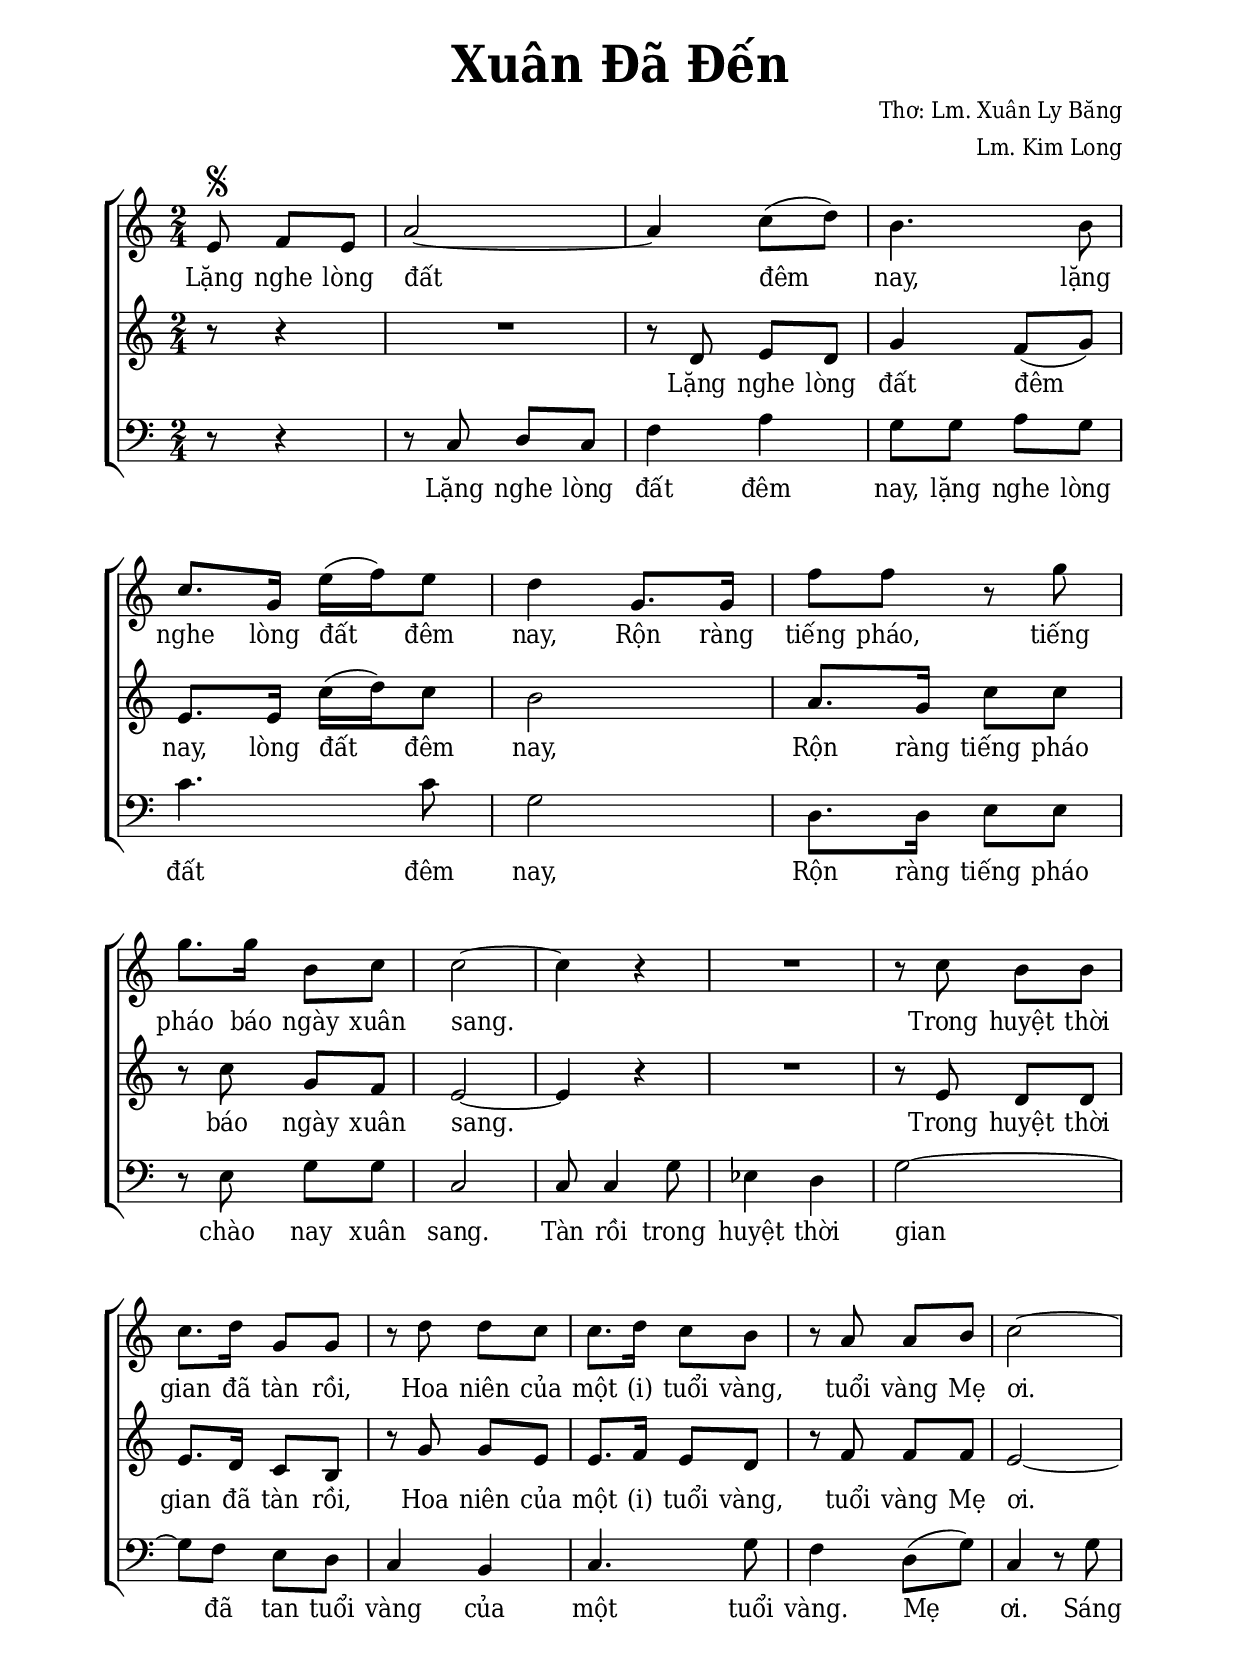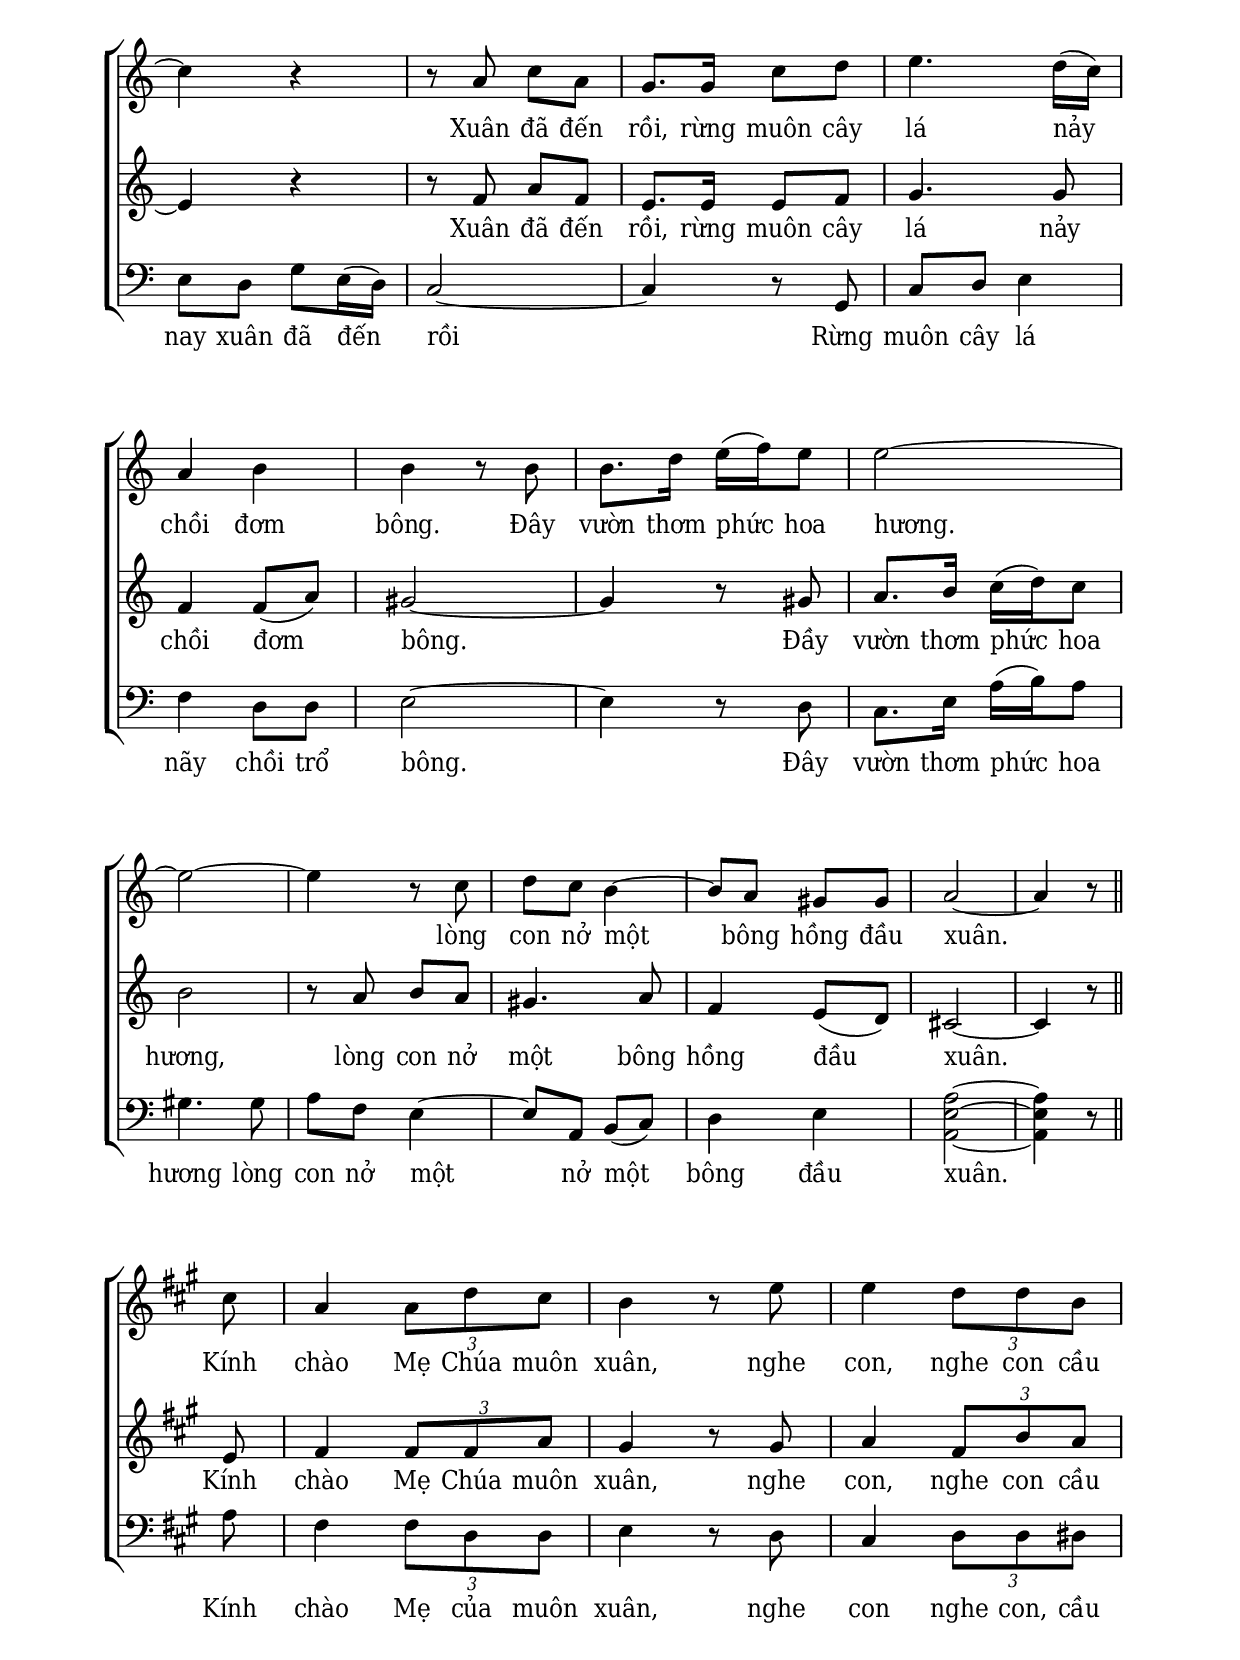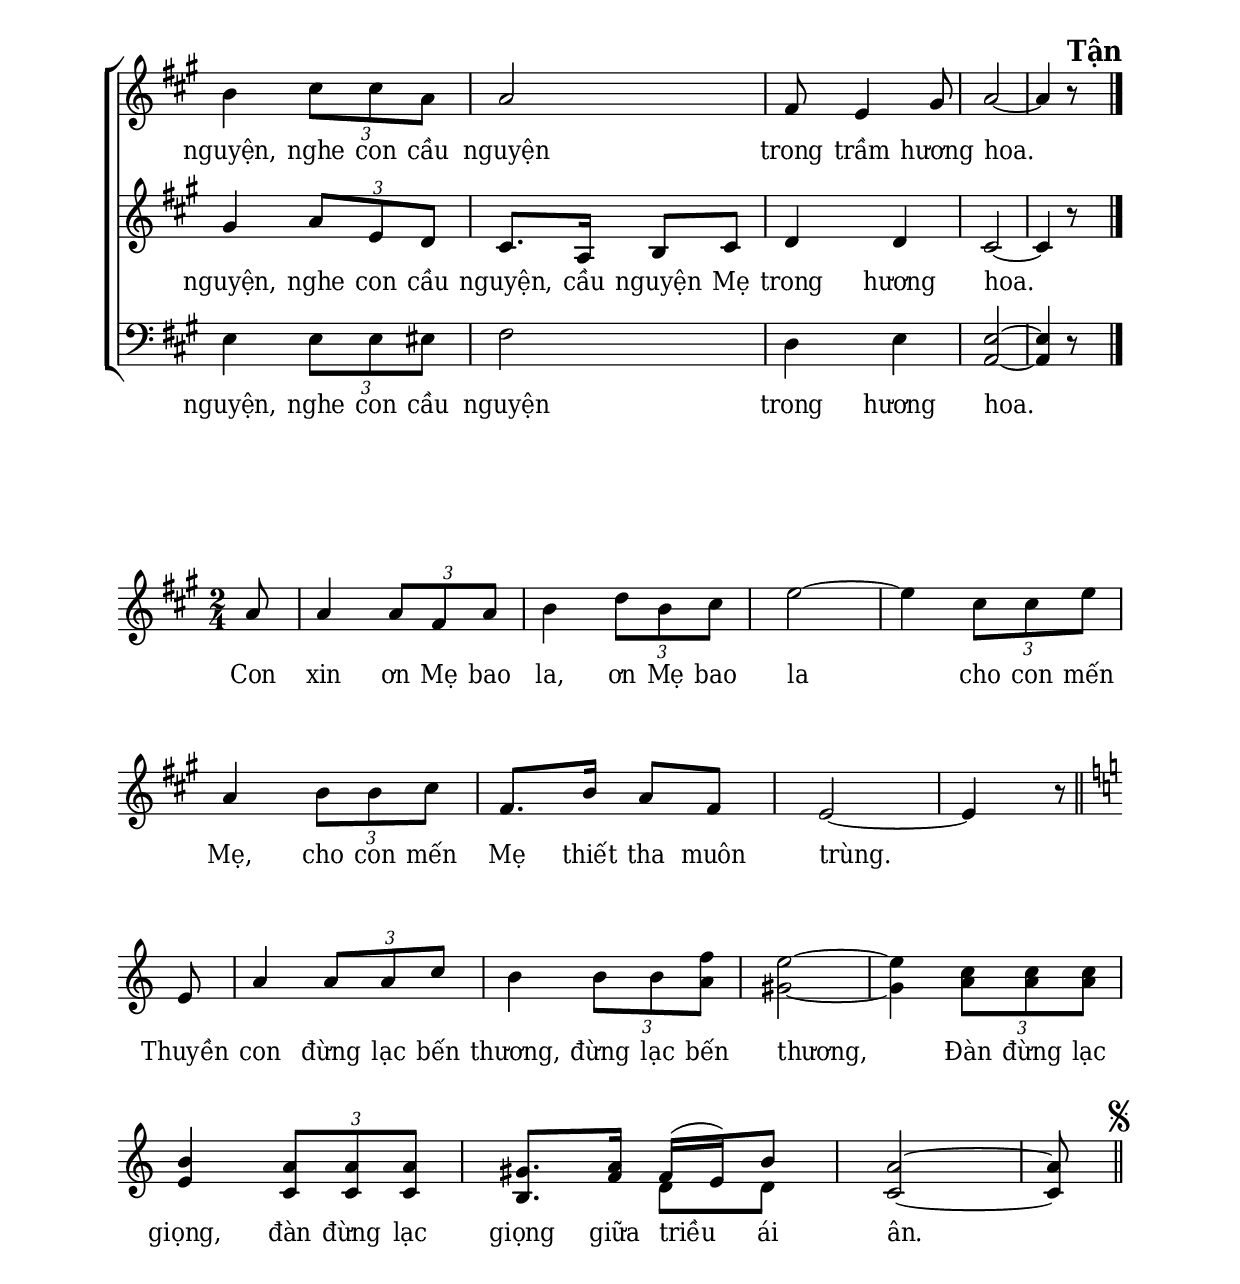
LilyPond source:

% Cài đặt chung
\version "2.22.1"
\include "english.ly"

\header {
  title = \markup { \fontsize #3 "Xuân Đã Đến" }
  composer = "Thơ: Lm. Xuân Ly Băng"
  arranger = "Lm. Kim Long"
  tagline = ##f
}

% Nhạc
nhacDiepKhucSop = \relative c' {
  \key c \major
  \once \override Score.RehearsalMark.font-size = #0.1
  \once \override Score.RehearsalMark.extra-offset = #'(5 . 0)
  \mark \markup { \musicglyph #"scripts.segno" }
  \partial 4. e8 f e |
  a2 ~ |
  a4 c8 (d) |
  b4. b8 |
  c8. g16 e' (f) e8 |
  d4 g,8. g16 |
  f'8 f r g |
  g8. g16 b,8 c |
  c2 ~ |
  c4 r |
  R2
  r8 c b b |
  c8. d16 g,8 g |
  r d' d c |
  c8. d16 c8 b |
  r a a b |
  c2 ~ |
  c4 r |
  r8 a c a |
  g8. g16 c8 d |
  e4. d16 (c) |
  a4 b |
  b r8 b |
  b8. d16 e (f) e8 |
  e2 ~ |
  e ~ |
  e4 r8 c |
  d c b4 ~ |
  b8 a gs gs |
  a2 ~ |
  a4 r8 \bar "||" \break
  
  \set Staff.printKeyCancellation = ##f
  \set Staff.explicitKeySignatureVisibility = #end-of-line-invisible
  \key a \major
  cs8 |
  a4 \tuplet 3/2 { a8 d cs } |
  b4 r8 e |
  e4 \tuplet 3/2 { d8 d b } |
  b4 \tuplet 3/2 { cs8 cs a } |
  a2 |
  fs8 e4 gs8 |
  a2 ~ |
  a4 r8
  ^\markup { \fontsize #2 \bold "Tận" }
  \bar "|."
}

nhacDiepKhucAlto = \relative c' {
  \key c \major
  r8 r4 |
  R2
  r8 d e d |
  g4 f8 (g) |
  e8. e16 c' (d) c8 |
  b2 |
  a8. g16 c8 c |
  r c g f |
  e2 ~ |
  e4 r |
  R2
  r8 e d d |
  e8. d16 c8 b |
  r g' g e |
  e8. f16 e8 d |
  r f f f |
  e2 ~ |
  e4 r |
  r8 f a f |
  e8. e16 e8 f |
  g4. g8 |
  f4 f8 (a) |
  gs2 ~ |
  gs4 r8 gs |
  a8. b16 c (d) c8 |
  b2 |
  r8 a b a |
  gs4. a8 |
  f4 e8 (d) |
  cs2 ~ |
  cs4 r8
  
  \set Staff.printKeyCancellation = ##f
  \set Staff.explicitKeySignatureVisibility = #end-of-line-invisible
  \key a \major
  e8 |
  fs4 \tuplet 3/2 { fs8 fs a } |
  gs4 r8 gs |
  a4 \tuplet 3/2 { fs8 b a } |
  gs4 \tuplet 3/2 { a8 e d } |
  cs8. a16 b8 cs |
  d4 d |
  cs2 ~ |
  cs4 r8
}

nhacDiepKhucBas = \relative c {
  \key c \major
  r8 r4 |
  r8 c d c |
  f4 a |
  g8 g a g |
  c4. c8 |
  g2 |
  d8. d16 e8 e |
  r e g g |
  c,2 |
  c8 c4 g'8 |
  ef4 d |
  g2 ~ |
  g8 f e d |
  c4 b |
  c4. g'8 |
  f4 d8 (g) |
  c,4 r8 g' |
  e d g e16 (d) |
  c2 ~ |
  c4 r8 g |
  c d e4 |
  f d8 d |
  e2 ~ |
  e4 r8 d |
  c8. e16 a (b) a8 |
  gs4. gs8 |
  a f e4 ~ |
  e8 a, b (c) |
  d4 e |
  <a e a,>2 ~ |
  <a e a,>4 r8
  
  \set Staff.printKeyCancellation = ##f
  \set Staff.explicitKeySignatureVisibility = #end-of-line-invisible
  \key a \major
  a |
  fs4 \tuplet 3/2 { fs8 d d } |
  e4 r8 d |
  cs4 \tuplet 3/2 { d8 d ds } |
  e4 \tuplet 3/2 { e8 e es } |
  fs2 |
  d4 e |
  <e a,>2 ~ |
  <e a,>4 r8
}

nhacPhienKhucSop = \relative c'' {
  \key a \major
  \partial 8 a8 |
  a4 \tuplet 3/2 { a8 fs a } |
  b4 \tuplet 3/2 { d8 b cs } |
  e2 ~ |
  e4 \tuplet 3/2 { cs8 cs e } |
  a,4 \tuplet 3/2 { b8 b cs } |
  fs,8. b16 a8 fs |
  e2 ~ |
  e4 r8 \bar "||" \break
  
  \set Staff.printKeyCancellation = ##f
  \set Staff.explicitKeySignatureVisibility = #end-of-line-invisible
  \key c \major
  e |
  a4 \tuplet 3/2 { a8 a c } |
  b4 \tuplet 3/2 { b8 b <f' a,> } |
  <<
    {
      e2 ~ |
      e4 \tuplet 3/2 { c8 c c } |
      b4 \tuplet 3/2 { a8 a a } |
      gs8. a16 
    }
    {
      gs2 ~ |
      gs4 \tuplet 3/2 { a8 a a } |
      e4 \tuplet 3/2 { c8 c c } |
      b8. f'16
    }
  >>
  <<
    {
      \voiceOne
      f (e) b'8
    }
    \new Voice = "splitpart" {
      \voiceTwo
      d,8 [d]
    }
  >>
  \oneVoice
  <a' c,>2 ~ |
  <a c,>8
  \once \override Score.RehearsalMark.font-size = #0.1
  \mark \markup { \musicglyph #"scripts.segno" }
  \bar "||"
}

nhacPhienKhucAlto = \relative c'' {
  \key a \major
  
}

% Lời
loiDiepKhucSop = \lyricmode {
  Lặng nghe lòng đất đêm nay,
  lặng nghe lòng đất đêm nay,
  Rộn ràng tiếng pháo,
  tiếng pháo báo ngày xuân sang.
  Trong huyệt thời gian đã tàn rồi,
  Hoa niên của một (i) tuổi vàng,
  tuổi vàng Mẹ ơi.
  Xuân đã đến rồi,
  rừng muôn cây lá nảy chồi đơm bông.
  Đây vườn thơm phức hoa hương.
  lòng con nở một bông hồng đầu xuân.
  Kính chào Mẹ Chúa muôn xuân,
  nghe con, nghe con cầu nguyện,
  nghe con cầu nguyện trong trầm hương hoa.
}

loiDiepKhucAlto = \lyricmode {
  Lặng nghe lòng đất đêm nay,
  lòng đất đêm nay,
  Rộn ràng tiếng pháo báo ngày xuân sang.
  Trong huyệt thời gian đã tàn rồi,
  Hoa niên của một (i) tuổi vàng,
  tuổi vàng Mẹ ơi.
  Xuân đã đến rồi,
  rừng muôn cây lá nảy chồi đơm bông.
  Đầy vườn thơm phức hoa hương,
  lòng con nở một bông hồng đầu xuân.
  Kính chào Mẹ Chúa muôn xuân,
  nghe con, nghe con cầu nguyện,
  nghe con cầu nguyện,
  cầu nguyện Mẹ trong hương hoa.
}

loiDiepKhucBas = \lyricmode {
  Lặng nghe lòng đất đêm nay,
  lặng nghe lòng đất đêm nay,
  Rộn ràng tiếng pháo chào nay xuân sang.
  Tàn rồi trong huyệt thời gian
  đã tan tuổi vàng của một tuổi vàng.
  Mẹ ơi.
  Sáng nay xuân đã đến rồi
  Rừng muôn cây lá nãy chồi trổ bông.
  Đây vườn thơm phức hoa hương
  lòng con nở một nở một bông đầu xuân.
  Kính chào Mẹ của muôn xuân,
  nghe con nghe con,
  cầu nguyện, nghe con cầu nguyện trong hương hoa.
}

loiPhienKhucSop = \lyricmode {
  Con xin ơn Mẹ bao la,
  ơn Mẹ bao la cho con mến Mẹ,
  cho con mến Mẹ thiết tha muôn trùng.
  Thuyền con đừng lạc bến thương,
  đừng lạc bến thương,
  Đàn đừng lạc giọng,
  đàn đừng lạc giọng giữa triều ái ân.
}

% Dàn trang
\paper {
  #(set-paper-size "a4")
  top-margin = 10\mm
  bottom-margin = 15\mm
  left-margin = 20\mm
  right-margin = 20\mm
  indent = #0
  #(define fonts
    (make-pango-font-tree
      "Deja Vu Serif Condensed"
      "Deja Vu Serif Condensed"
      "Deja Vu Serif Condensed"
      (/ 20 20)))
  print-page-number = #f
  %page-count = #1
  %systems-per-page = 5
}

TongNhip = {
  \time 2/4
  \set Timing.beamExceptions = #'()
  \set Timing.baseMoment = #(ly:make-moment 1/4)
}

% Đổi kích thước nốt cho bè phụ
notBePhu =
#(define-music-function (font-size music) (number? ly:music?)
   (for-some-music
     (lambda (m)
       (if (music-is-of-type? m 'rhythmic-event)
           (begin
             (set! (ly:music-property m 'tweaks)
                   (cons `(font-size . ,font-size)
                         (ly:music-property m 'tweaks)))
             #t)
           #f))
     music)
   music)

\score {
  \new ChoirStaff <<
    \new Staff <<
      \new Voice = "beSop" {
        \clef treble \TongNhip \nhacDiepKhucSop
      }
      \new Lyrics \lyricsto beSop \loiDiepKhucSop
    >>
    \new Staff <<
      \new Voice = "beAlto" {
        \clef treble \TongNhip \nhacDiepKhucAlto
      }
      \new Lyrics \lyricsto beAlto \loiDiepKhucAlto
    >>
    \new Staff <<
        \clef "bass"
        \new Voice = beBas {
          \TongNhip \nhacDiepKhucBas
        }
      \new Lyrics \lyricsto beBas \loiDiepKhucBas
    >>
  >>
  \layout {
    \override Lyrics.LyricSpace.minimum-distance = #1
    \override Score.BarNumber.break-visibility = ##(#f #f #f)
    \override Score.SpacingSpanner.uniform-stretching = ##t
  }
}

\score {
  \new ChoirStaff <<
    \new Staff <<
        \clef treble
        \new Voice = beSop {
          \TongNhip \nhacPhienKhucSop
        }
      \new Lyrics \lyricsto beSop \loiPhienKhucSop
    >>
  >>
  \layout {
    %\override Staff.TimeSignature.transparent = ##t
    \override Lyrics.LyricSpace.minimum-distance = #1
    \override LyricHyphen.minimum-distance = #1
    \override Score.BarNumber.break-visibility = ##(#f #f #f)
    \override Score.SpacingSpanner.uniform-stretching = ##t
  } 
}
